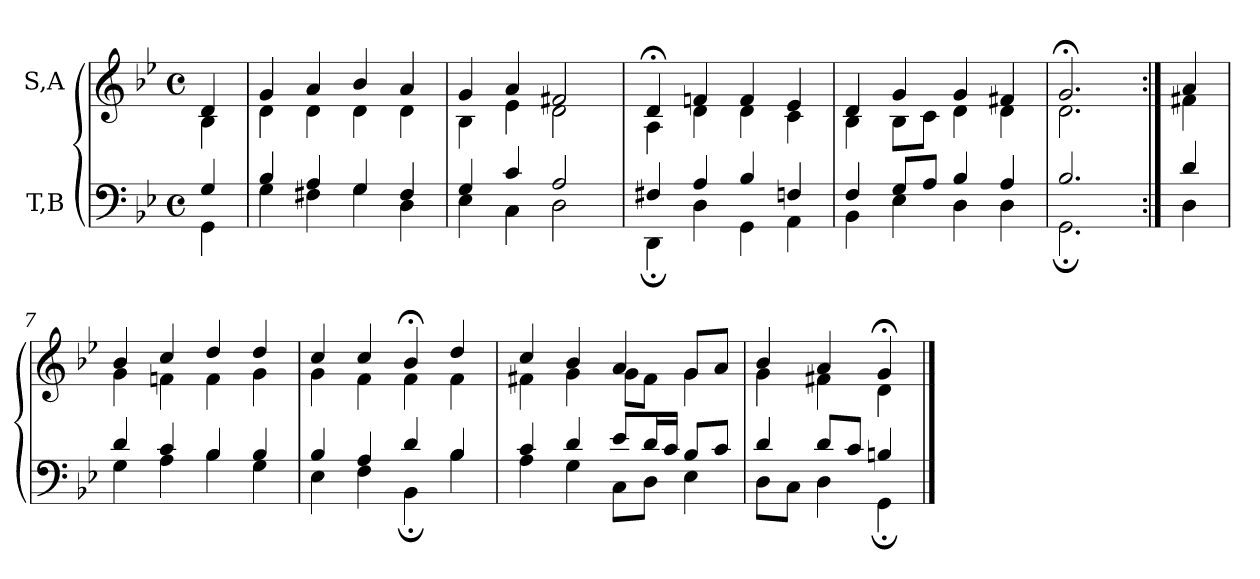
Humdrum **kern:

**kern	**kern
*part2	*part1
*staff2	*staff1
*I"T,B	*I"S,A
*clefF4	*clefG2
*k[b-e-]	*k[b-e-]
*M4/4	*M4/4
*met(c)	*met(c)
=	=
*^	*^
4G	4GG	4d	4B-
=1	=1	=1	=1
4B-	4G	4g	4d
4A	4F#X	4a	4d
4G	4G	4b-	4d
4F#	4D	4a	4d
=2	=2	=2	=2
4G	4E-	4g	4B-
4c	4C	4a	4e-
2A	2D	2f#X	2d
=3	=3	=3	=3
4F#X	4DD;	4d;<	4A
4A	4D	4fn	4d
4B-	4GG	4f	4d
4Fn	4AA	4e-	4c
=4	=4	=4	=4
4F	4BB-	4d	4B-
8GL	4E-	4g	8B-L
8AJ	.	.	8cJ
4B-	4D	4g	4d
4A	4D	4f#X	4d
=1219	=1219	=1219	=1219
2.B-	2.GG;	2.g;<	2.d
=1220:|!	=1220:|!	=1220:|!	=1220:|!
4d	4D	4a	4f#X
=7	=7	=7	=7
4d	4G	4b-	4g
4c	4A	4cc	4fn
4B-	4B-	4dd	4f
4B-	4G	4dd	4g
=8	=8	=8	=8
4B-	4E-	4cc	4g
4A	4F	4cc	4f
4d	4BB-;	4b-;<	4f
4B-	4B-	4dd	4f
=9	=9	=9	=9
4c	4A	4cc	4f#X
4d	4G	4b-	4g
8e-L	8CL	4a	8gL
16dL	8DJ	.	8f#J
16cJJ	.	.	.
8B-L	4E-	8gL	4g
8cJ	.	8aJ	.
=10	=10	=10	=10
4d	8DL	4b-	4g
.	8CJ	.	.
8dL	4D	4a	4f#X
8cJ	.	.	.
4Bn	4GG;	4g;<	4d
*v	*v	*	*
*	*v	*v
==	==
*-	*-
